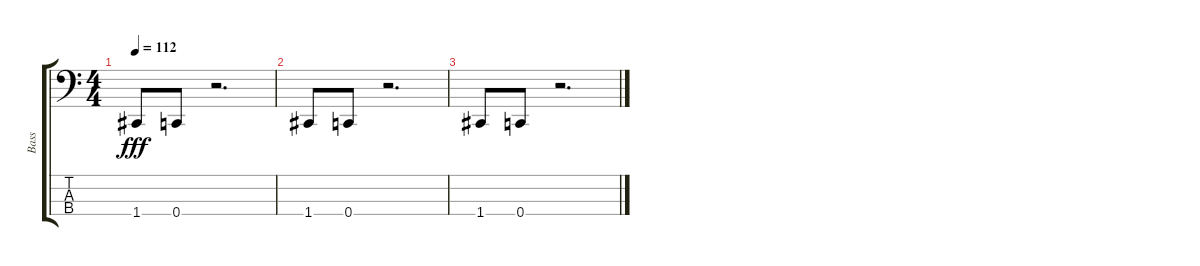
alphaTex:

\track ("Bass" "Bass") {instrument electricbassfinger}
\staff {score tabs}
\tuning (F2 C2 G1 C1) {hide}
\ts (4 4)
\tempo 112
\clef f4
\ks c
1.4.8{dy fff} 0.4.8 r.2{d} |
1.4.8{volume 15 instrument electricbassfinger} 0.4.8 r.2{d} |
1.4.8 0.4.8 r.2{d}
